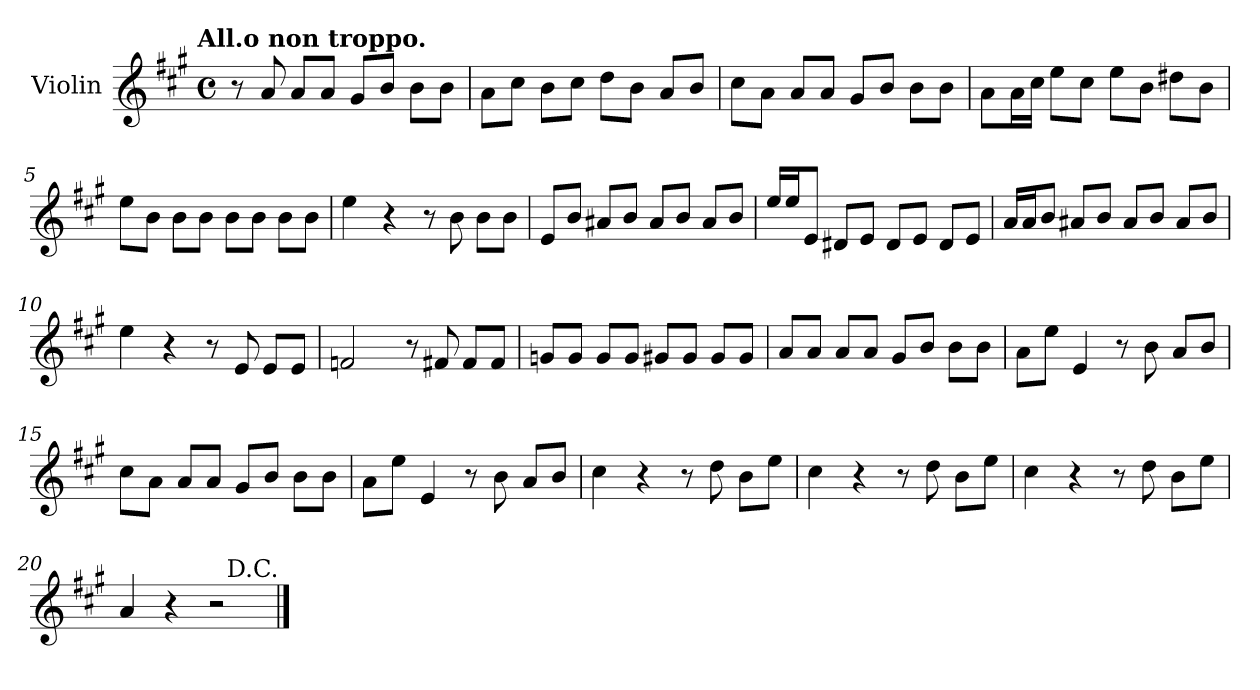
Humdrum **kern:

**kern
*part1
*staff1
*I"Violin
*I'Vln.
*clefG2
*k[f#c#g#]
!!LO:TX:omd:t=All.o non troppo.
*M4/4
*met(c)
*MM144
=1
8r
8a/
8a/L
8a/J
8g#/L
8b/J
8b\L
8b\J
=2
8a\L
8cc#\J
8b\L
8cc#\J
8dd\L
8b\J
8a/L
8b/J
=3
8cc#\L
8a\J
8a/L
8a/J
8g#/L
8b/J
8b\L
8b\J
!!LO:LB:g=z
=4
8a\L
16a\L
16cc#\JJ
8ee\L
8cc#\J
8ee\L
8b\J
8dd#X\L
8b\J
=5
8ee\L
8b\J
8b\L
8b\J
8b\L
8b\J
8b\L
8b\J
=6
4ee\
4r
8r
8b\
8b\L
8b\J
=7
8e/L
8b/J
8a#X/L
8b/J
8a#/L
8b/J
8a#/L
8b/J
!!LO:LB:g=z
=8
16ee/LL
16ee/J
8e/J
8d#X/L
8e/J
8d#/L
8e/J
8d#/L
8e/J
=9
16a/LL
16a/J
8b/J
8a#X/L
8b/J
8a#/L
8b/J
8a#/L
8b/J
=10
4ee\
4r
8r
8e/
8e/L
8e/J
!!LO:LB:g=z
=11
2fn/
8r
8f#X/
8f#/L
8f#/J
!!LO:LB:g=z
=12
8gn/L
8g/J
8g/L
8g/J
8g#X/L
8g#/J
8g#/L
8g#/J
=13
8a/L
8a/J
8a/L
8a/J
8g#/L
8b/J
8b\L
8b\J
=14
8a\L
8ee\J
4e/
8r
8b\
8a/L
8b/J
!!LO:LB:g=z
=15
8cc#\L
8a\J
8a/L
8a/J
8g#/L
8b/J
8b\L
8b\J
!!LO:LB:g=z
=16
8a\L
8ee\J
4e/
8r
8b\
8a/L
8b/J
=17
4cc#\
4r
8r
8dd\
8b\L
8ee\J
=18
4cc#\
4r
8r
8dd\
8b\L
8ee\J
=19
4cc#\
4r
8r
8dd\
8b\L
8ee\J
=20
4a/
4r
2r
!LO:TX:a:rj:t=D.C.
==
*-
